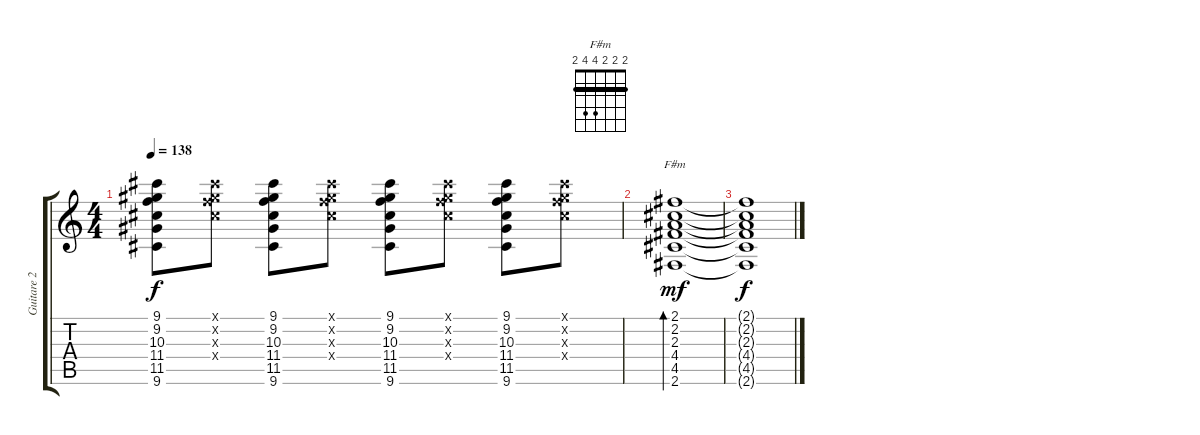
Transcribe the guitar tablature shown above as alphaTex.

\track ("Guitare 2" "Guitare 2") {instrument distortionguitar}
\staff {score tabs}
\tuning (E4 B3 G3 D3 A2 E2) {hide}
\chord ("F#m" 2 2 2 4 4 2) {barre 2}
\ts (4 4)
\tempo 138
\clef g2
\ks c
(9.1 9.2 10.3 11.4 11.5 9.6).8{dy f} (9.1{x} 9.2{x} 10.3{x} 11.4{x}).8 (9.1 9.2 10.3 11.4 11.5 9.6).8 (9.1{x} 9.2{x} 10.3{x} 11.4{x}).8 (9.1 9.2 10.3 11.4 11.5 9.6).8 (9.1{x} 9.2{x} 10.3{x} 11.4{x}).8 (9.1 9.2 10.3 11.4 11.5 9.6).8 (9.1{x} 9.2{x} 10.3{x} 11.4{x}).8 |
(2.1 2.2 2.3 4.4 4.5 2.6).1{bd 240 ch "F#m" dy mf} |
(2.1{t} 2.2{t} 2.3{t} 4.4{t} 4.5{t} 2.6{t}).1{dy f}
